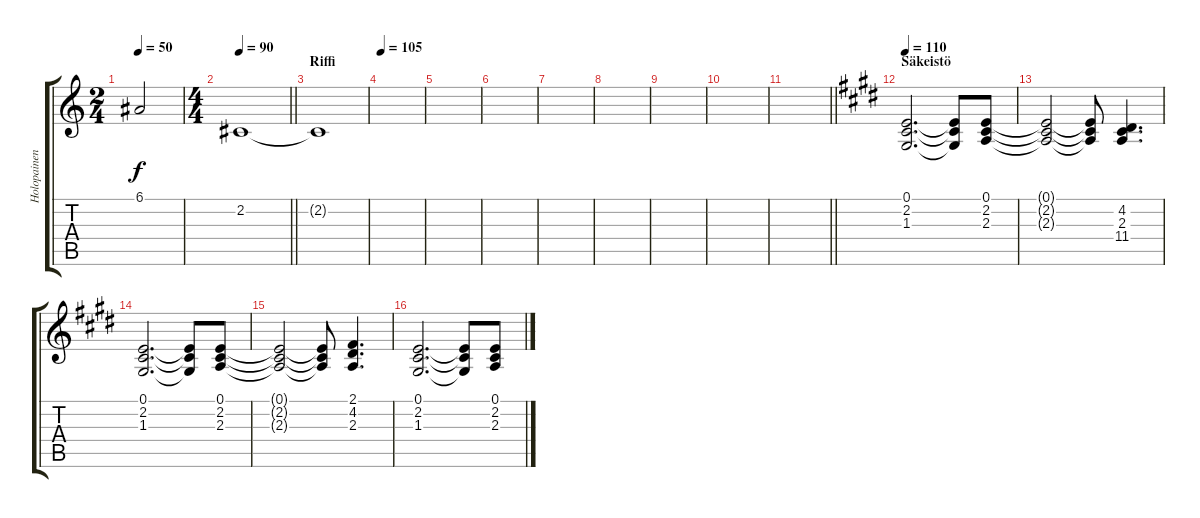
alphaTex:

\track ("Holopainen III" "Holopainen") {instrument stringensemble1}
\staff {score tabs}
\tuning (E4 B3 G3 D3 A2 E2) {hide}
\ts (2 4)
\tempo 50
\clef g2
\ks c
6.1{t}.2{dy f} |
\ts (4 4)
\tempo 90
\barLineRight lightlight
2.2.1 |
\section ("" "Riffi")
2.2{t}.1 |
\tempo 105
|
|
|
|
|
|
|
\barLineRight lightlight
|
\section ("" "Säkeistö")
\tempo 110
\ks c#minor
(0.1 2.2 1.3).2{d volume 9} (0.1{t} 2.2{t} 1.3{t}).8 (0.1 2.2 2.3).8 |
(0.1{t} 2.2{t} 2.3{t}).2 (0.1{t} 2.2{t} 2.3{t}).8 (4.2 2.3 11.4).4{d} |
(0.1 2.2 1.3).2{d} (0.1{t} 2.2{t} 1.3{t}).8 (0.1 2.2 2.3).8 |
(0.1{t} 2.2{t} 2.3{t}).2 (0.1{t} 2.2{t} 2.3{t}).8 (2.1 4.2 2.3).4{d} |
(0.1 2.2 1.3).2{d} (0.1{t} 2.2{t} 1.3{t}).8 (0.1 2.2 2.3).8
